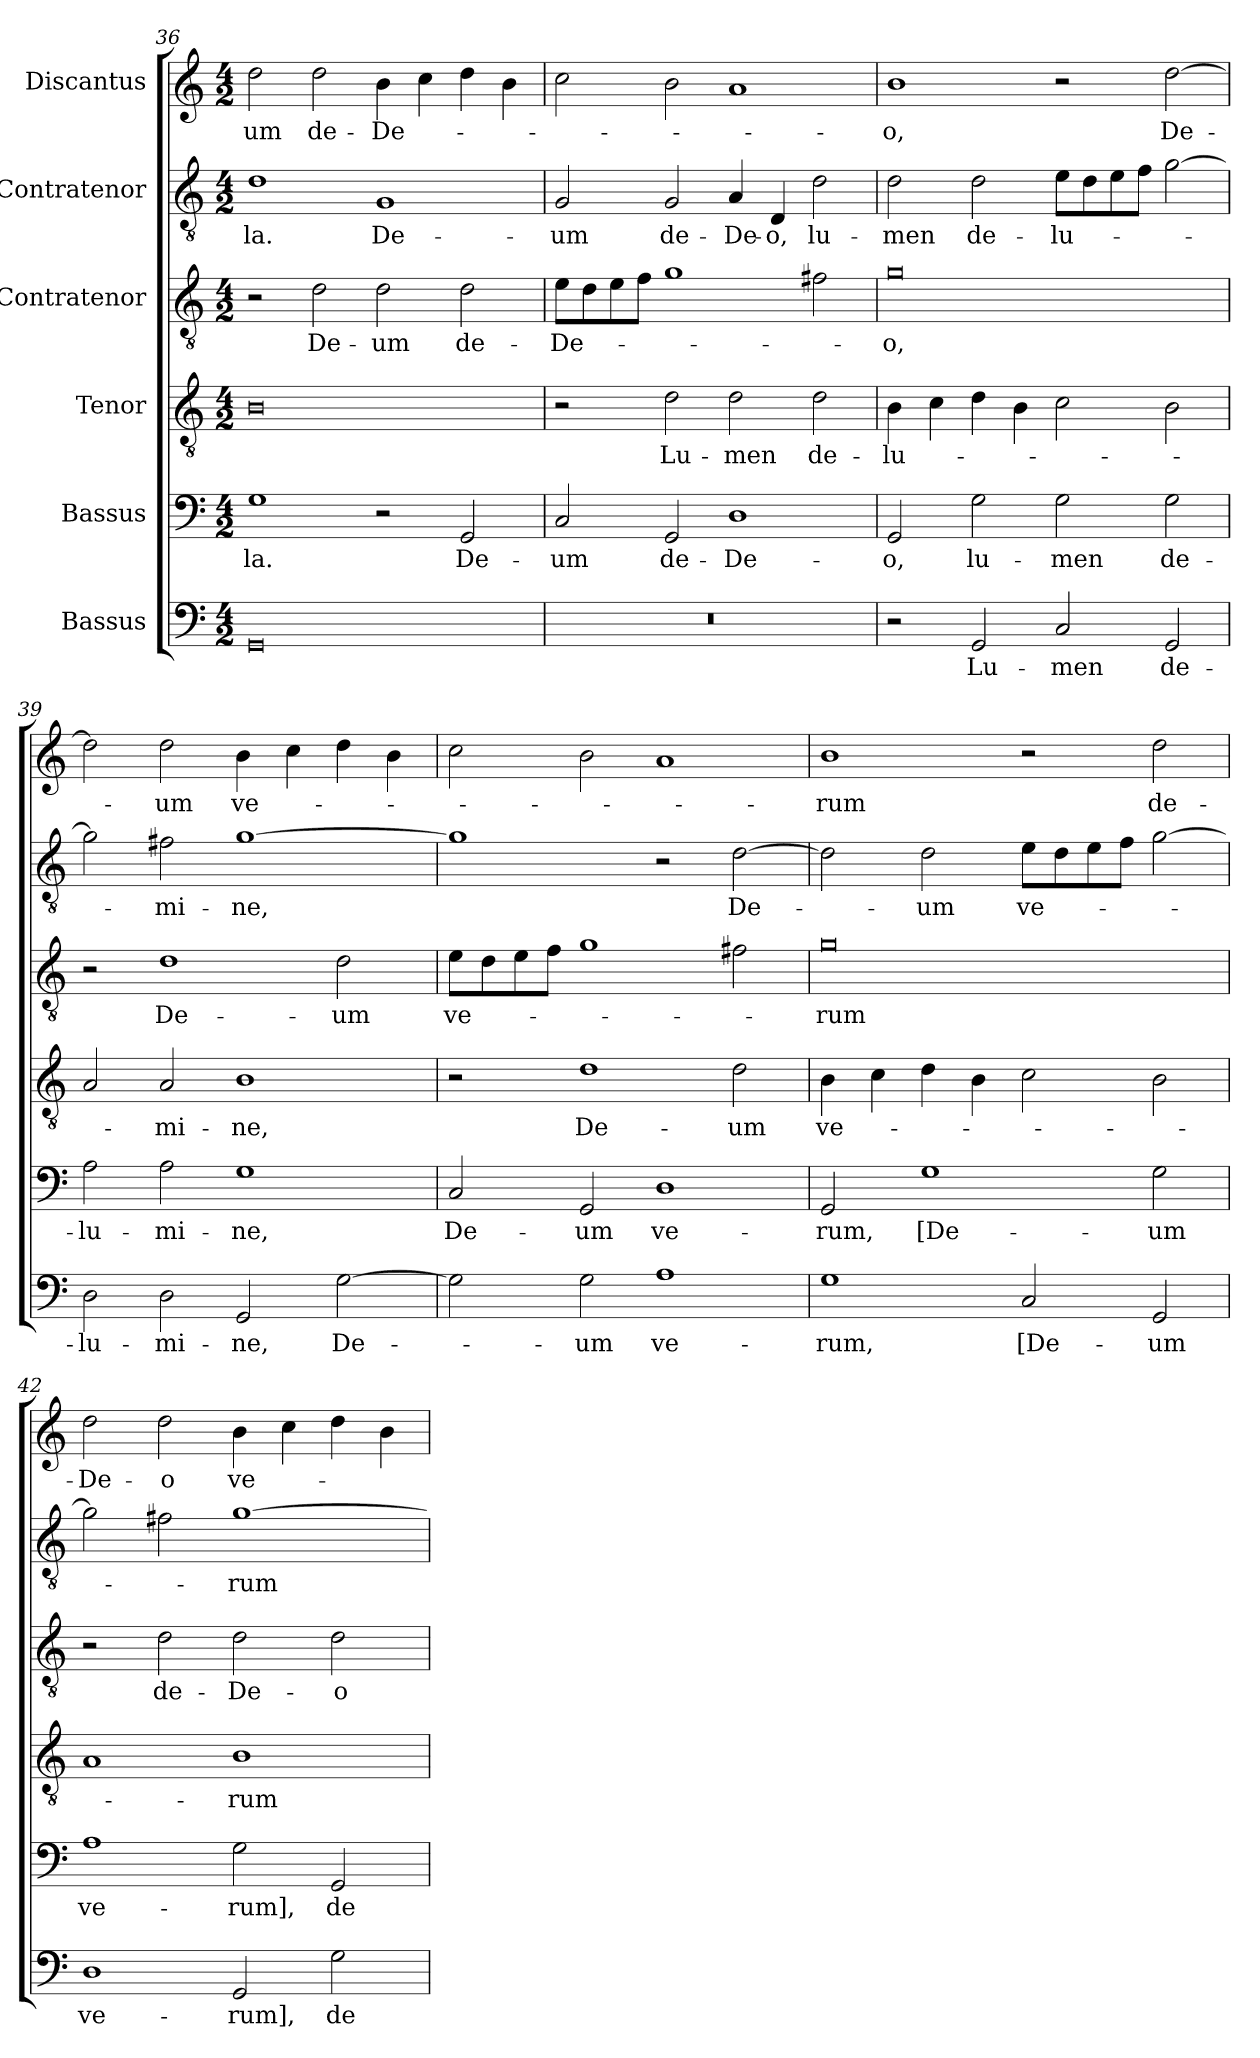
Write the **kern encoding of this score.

**kern	**text	**kern	**text	**kern	**text	**kern	**text	**kern	**text	**kern	**text
*part6	*part6	*part5	*part5	*part4	*part4	*part3	*part3	*part2	*part2	*part1	*part1
*staff6	*staff6	*staff5	*staff5	*staff4	*staff4	*staff3	*staff3	*staff2	*staff2	*staff1	*staff1
*I"Bassus	*	*I"Bassus	*	*I"Tenor	*	*I"Contratenor	*	*I"Contratenor	*	*I"Discantus	*
*clefF4	*	*clefF4	*	*clefGv2	*	*clefGv2	*	*clefGv2	*	*clefG2	*
*k[]	*	*k[]	*	*k[]	*	*k[]	*	*k[]	*	*k[]	*
*M4/2	*	*M4/2	*	*M4/2	*	*M4/2	*	*M4/2	*	*M4/2	*
=36	=36	=36	=36	=36	=36	=36	=36	=36	=36	=36	=36
0GG/	.	1G\	-la.	0B\	.	2r	.	1d\	-la.	2dd\	-um
.	.	.	.	.	.	2d\	De-	.	.	2dd\	de-
.	.	2r	.	.	.	2d\	-um	1G/	De-	4b\	De-
.	.	.	.	.	.	.	.	.	.	4cc\	.
.	.	2GG/	De-	.	.	2d\	de-	.	.	4dd\	.
.	.	.	.	.	.	.	.	.	.	4b\	.
=37	=37	=37	=37	=37	=37	=37	=37	=37	=37	=37	=37
0r	.	2C/	-um	2r	.	8e\L	De-	2G/	-um	2cc\	.
.	.	.	.	.	.	8d\	.	.	.	.	.
.	.	.	.	.	.	8e\	.	.	.	.	.
.	.	.	.	.	.	8f\J	.	.	.	.	.
.	.	2GG/	de-	2d\	Lu-	1g\	.	2G/	de-	2b\	.
.	.	1D\	De-	2d\	-men	.	.	4A/	De-	1a/	.
.	.	.	.	.	.	.	.	4D/	-o,	.	.
.	.	.	.	2d\	de-	2f#X\	.	2d\	lu-	.	.
=38	=38	=38	=38	=38	=38	=38	=38	=38	=38	=38	=38
2r	.	2GG/	-o,	4B\	lu-	0g\	-o,	2d\	-men	1b\	-o,
.	.	.	.	4c\	.	.	.	.	.	.	.
2GG/	Lu-	2G\	lu-	4d\	.	.	.	2d\	de-	.	.
.	.	.	.	4B\	.	.	.	.	.	.	.
2C/	-men	2G\	-men	2c\	.	.	.	8e\L	lu-	2r	.
.	.	.	.	.	.	.	.	8d\	.	.	.
.	.	.	.	.	.	.	.	8e\	.	.	.
.	.	.	.	.	.	.	.	8f\J	.	.	.
2GG/	de-	2G\	de-	2B\	.	.	.	[2g\	.	[2dd\	De-
=39	=39	=39	=39	=39	=39	=39	=39	=39	=39	=39	=39
2D\	lu-	2A\	lu-	2A/	.	2r	.	2g\]	.	2dd\]	.
2D\	-mi-	2A\	-mi-	2A/	-mi-	1d\	De-	2f#X\	-mi-	2dd\	-um
2GG/	-ne,	1G\	-ne,	1B\	-ne,	.	.	[1g\	-ne,	4b\	ve-
.	.	.	.	.	.	.	.	.	.	4cc\	.
[2G\	De-	.	.	.	.	2d\	-um	.	.	4dd\	.
.	.	.	.	.	.	.	.	.	.	4b\	.
=40	=40	=40	=40	=40	=40	=40	=40	=40	=40	=40	=40
2G\]	.	2C/	De-	2r	.	8e\L	ve-	1g\]	.	2cc\	.
.	.	.	.	.	.	8d\	.	.	.	.	.
.	.	.	.	.	.	8e\	.	.	.	.	.
.	.	.	.	.	.	8f\J	.	.	.	.	.
2G\	-um	2GG/	-um	1d\	De-	1g\	.	.	.	2b\	.
1A\	ve-	1D\	ve-	.	.	.	.	2r	.	1a/	.
.	.	.	.	2d\	-um	2f#X\	.	[2d\	De-	.	.
=41	=41	=41	=41	=41	=41	=41	=41	=41	=41	=41	=41
1G\	-rum,	2GG/	-rum,	4B\	ve-	0g\	-rum	2d\]	.	1b\	-rum
.	.	.	.	4c\	.	.	.	.	.	.	.
.	.	1G\	[De-	4d\	.	.	.	2d\	-um	.	.
.	.	.	.	4B\	.	.	.	.	.	.	.
2C/	[De-	.	.	2c\	.	.	.	8e\L	ve-	2r	.
.	.	.	.	.	.	.	.	8d\	.	.	.
.	.	.	.	.	.	.	.	8e\	.	.	.
.	.	.	.	.	.	.	.	8f\J	.	.	.
2GG/	-um	2G\	-um	2B\	.	.	.	[2g\	.	2dd\	de-
=42	=42	=42	=42	=42	=42	=42	=42	=42	=42	=42	=42
1D\	ve-	1A\	ve-	1A/	.	2r	.	2g\]	.	2dd\	De-
.	.	.	.	.	.	2d\	de-	2f#X\	.	2dd\	-o
2GG/	-rum],	2G\	-rum],	1B\	-rum	2d\	De-	[1g\	-rum	4b\	ve-
.	.	.	.	.	.	.	.	.	.	4cc\	.
2G\	de-	2GG/	de-	.	.	2d\	-o	.	.	4dd\	.
.	.	.	.	.	.	.	.	.	.	4b\	.
=	=	=	=	=	=	=	=	=	=	=	=
*-	*-	*-	*-	*-	*-	*-	*-	*-	*-	*-	*-
